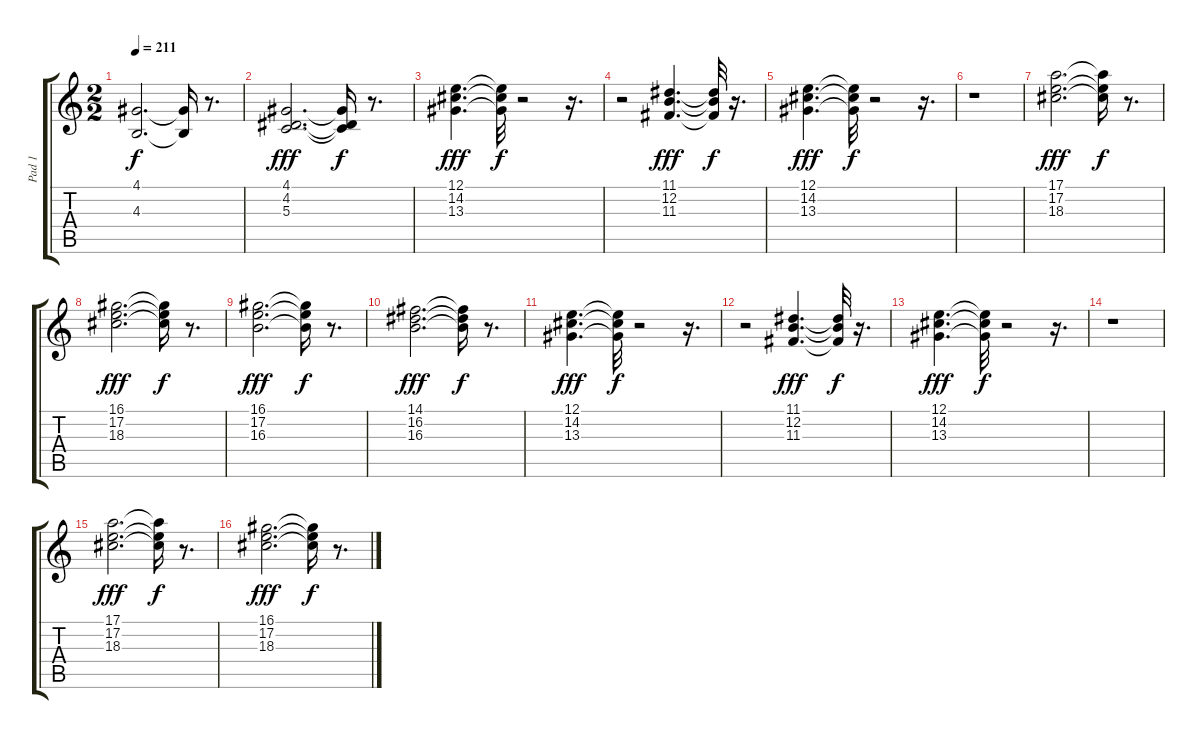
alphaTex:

\track ("Pad 1" "Pad 1") {instrument pad1newage}
\staff {score tabs}
\tuning (E4 B3 G3 D3 A2 E2) {hide}
\ts (2 2)
\tempo 211
\clef g2
\ks c
(4.1{t} 4.3{t}).2{d dy f} (4.1{t} 4.3{t}).16 r.8{d} |
(4.1 4.2 5.3).2{d dy fff} (4.1{t} 4.2{t} 5.3{t}).16{dy f} r.8{d} |
(12.1 14.2 13.3).4{d dy fff} (12.1{t} 14.2{t} 13.3{t}).32{dy f} r.2 r.16{d} |
r.2 (11.1 12.2 11.3).4{d dy fff} (11.1{t} 12.2{t} 11.3{t}).32{dy f} r.16{d} |
(12.1 14.2 13.3).4{d dy fff} (12.1{t} 14.2{t} 13.3{t}).32{dy f} r.2 r.16{d} |
r.1 |
(17.1 17.2 18.3).2{d dy fff} (17.1{t} 17.2{t} 18.3{t}).16{dy f} r.8{d} |
(16.1 17.2 18.3).2{d dy fff} (16.1{t} 17.2{t} 18.3{t}).16{dy f} r.8{d} |
(16.1 17.2 16.3).2{d dy fff} (16.1{t} 17.2{t} 16.3{t}).16{dy f} r.8{d} |
(14.1 16.2 16.3).2{d dy fff} (14.1{t} 16.2{t} 16.3{t}).16{dy f} r.8{d} |
(12.1 14.2 13.3).4{d dy fff} (12.1{t} 14.2{t} 13.3{t}).32{dy f} r.2 r.16{d} |
r.2 (11.1 12.2 11.3).4{d dy fff} (11.1{t} 12.2{t} 11.3{t}).32{dy f} r.16{d} |
(12.1 14.2 13.3).4{d dy fff} (12.1{t} 14.2{t} 13.3{t}).32{dy f} r.2 r.16{d} |
r.1 |
(17.1 17.2 18.3).2{d dy fff} (17.1{t} 17.2{t} 18.3{t}).16{dy f} r.8{d} |
(16.1 17.2 18.3).2{d dy fff} (16.1{t} 17.2{t} 18.3{t}).16{dy f} r.8{d}
